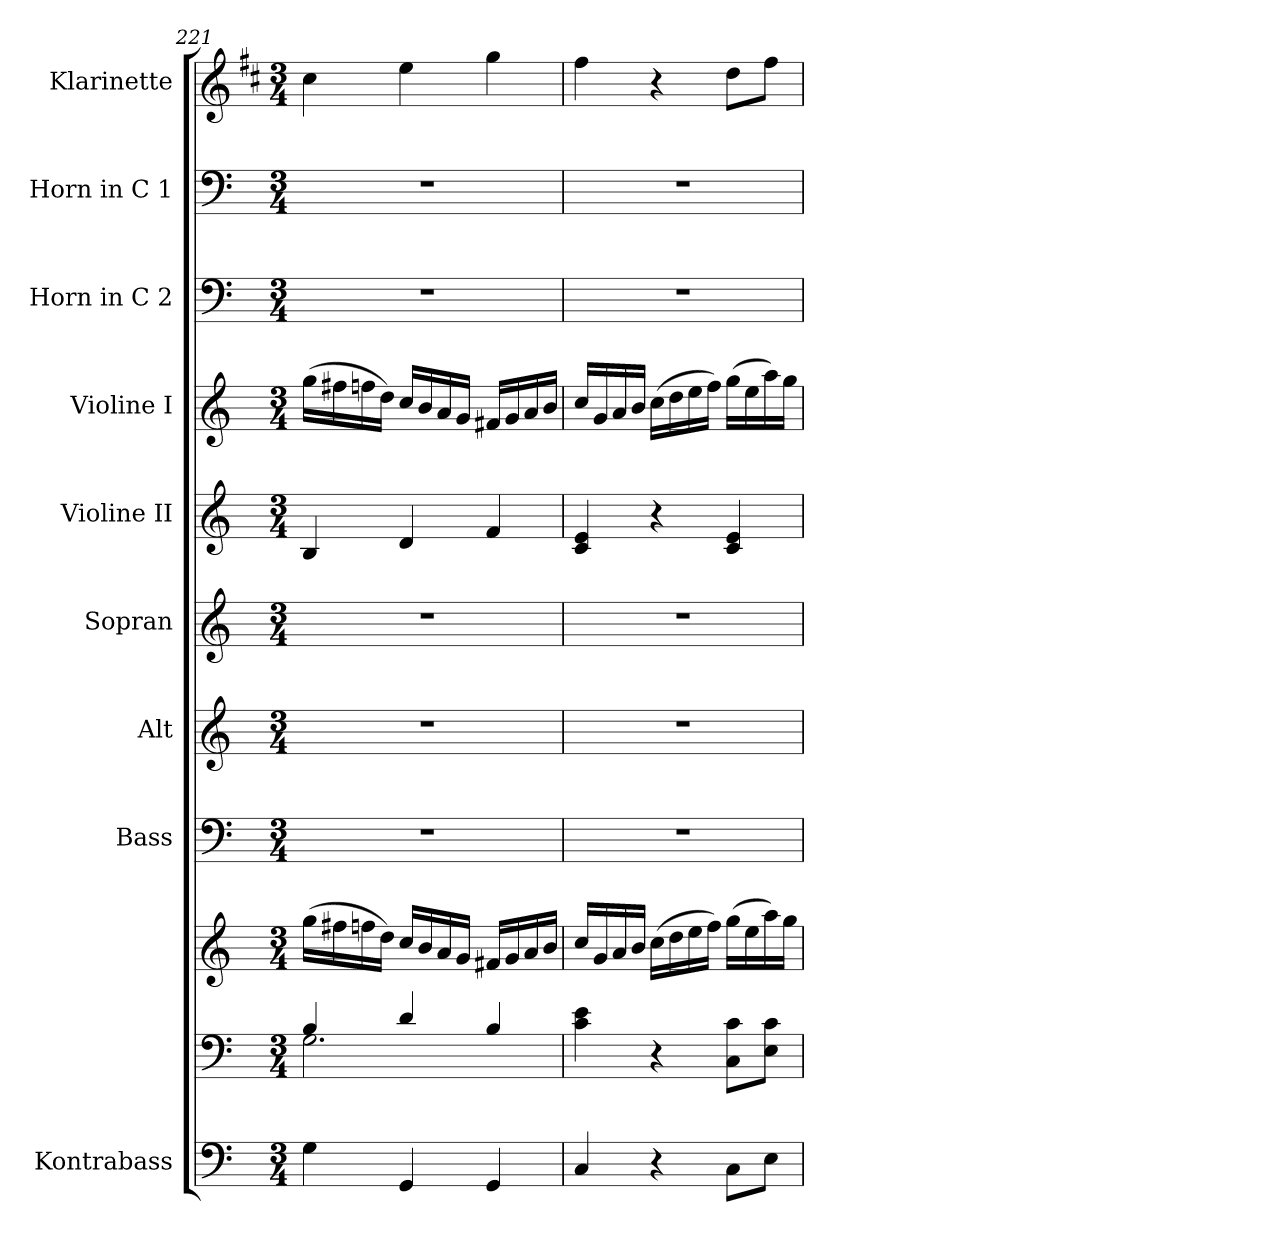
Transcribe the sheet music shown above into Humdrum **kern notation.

**kern	**kern	**kern	**kern	**kern	**kern	**kern	**kern	**kern	**kern	**kern
*part10	*part9	*part9	*part8	*part7	*part6	*part5	*part4	*part3	*part2	*part1
*staff11	*staff10	*staff9	*staff8	*staff7	*staff6	*staff5	*staff4	*staff3	*staff2	*staff1
*I"Kontrabass	*	*	*I"Bass	*I"Alt	*I"Sopran	*I"Violine II	*I"Violine I	*I"Horn in C 2	*I"Horn in C 1	*I"Klarinette
*I'Kb.	*	*	*I'B.	*I'A.	*I'S.	*I'Vl. II	*I'Vl. I	*I'Horn 2	*I'Horn 1	*I'Kl.
*clefF4	*clefF4	*clefG2	*clefF4	*clefG2	*clefG2	*clefG2	*clefG2	*clefF4	*clefF4	*clefG2
*ITrd7c12	*	*	*	*	*	*	*	*	*	*ITrd1c2
*k[]	*k[]	*k[]	*k[]	*k[]	*k[]	*k[]	*k[]	*k[]	*k[]	*k[]
*C:	*C:	*C:	*C:	*C:	*C:	*C:	*C:	*C:	*C:	*C:
*M3/4	*M3/4	*M3/4	*M3/4	*M3/4	*M3/4	*M3/4	*M3/4	*M3/4	*M3/4	*M3/4
=221	=221	=221	=221	=221	=221	=221	=221	=221	=221	=221
*	*^	*	*	*	*	*	*	*	*	*
4GG\	4B/	2.G\	(>16gg\LL	2.r	2.r	2.r	4B/	(>16gg\LL	2.r	2.r	4b\
.	.	.	16ff#X\	.	.	.	.	16ff#X\	.	.	.
.	.	.	16ffn\	.	.	.	.	16ffn\	.	.	.
.	.	.	16dd\JJ)	.	.	.	.	16dd\JJ)	.	.	.
4GGG/	4d/	.	16cc/LL	.	.	.	4d/	16cc/LL	.	.	4dd\
.	.	.	16b/	.	.	.	.	16b/	.	.	.
.	.	.	16a/	.	.	.	.	16a/	.	.	.
.	.	.	16g/JJ	.	.	.	.	16g/JJ	.	.	.
4GGG/	4B/	.	16f#X/LL	.	.	.	4f/	16f#X/LL	.	.	4ff\
.	.	.	16g/	.	.	.	.	16g/	.	.	.
.	.	.	16a/	.	.	.	.	16a/	.	.	.
.	.	.	16b/JJ	.	.	.	.	16b/JJ	.	.	.
*	*v	*v	*	*	*	*	*	*	*	*	*
!!LO:PB:g=z
=222	=222	=222	=222	=222	=222	=222	=222	=222	=222	=222
4CC/	4c\ 4e\	16cc/LL	2.r	2.r	2.r	4c/ 4e/	16cc/LL	2.r	2.r	4ee\
.	.	16g/	.	.	.	.	16g/	.	.	.
.	.	16a/	.	.	.	.	16a/	.	.	.
.	.	16b/JJ	.	.	.	.	16b/JJ	.	.	.
4r	4r	(>16cc\LL	.	.	.	4r	(>16cc\LL	.	.	4r
.	.	16dd\	.	.	.	.	16dd\	.	.	.
.	.	16ee\	.	.	.	.	16ee\	.	.	.
.	.	16ff\JJ)	.	.	.	.	16ff\JJ)	.	.	.
8CC\L	8C\ 8c\L	(>16gg\LL	.	.	.	4c/ 4e/	(>16gg\LL	.	.	8cc\L
.	.	16ee\	.	.	.	.	16ee\	.	.	.
8EE\J	8E\ 8c\J	16aa\)	.	.	.	.	16aa\)	.	.	8ee\J
.	.	16gg\JJ	.	.	.	.	16gg\JJ	.	.	.
=	=	=	=	=	=	=	=	=	=	=
*-	*-	*-	*-	*-	*-	*-	*-	*-	*-	*-
